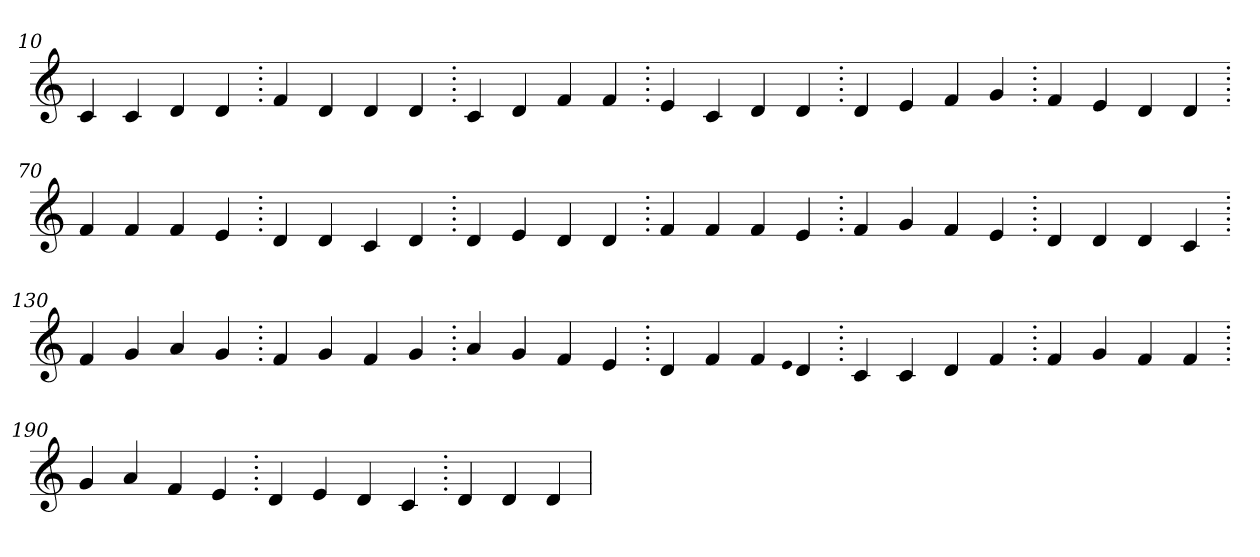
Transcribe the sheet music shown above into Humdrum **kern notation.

**kern
*part1
*staff1
*clefG2
=10.
4c
4c
4d
4d
=20.
4f
4d
4d
4d
=30.
4c
4d
4f
4f
=40.
4e
4c
4d
4d
=50.
4d
4e
4f
4g
=60.
4f
4e
4d
4d
=70.
4f
4f
4f
4e
=80.
4d
4d
4c
4d
=90.
4d
4e
4d
4d
=100.
4f
4f
4f
4e
=110.
4f
4g
4f
4e
=120.
4d
4d
4d
4c
=130.
4f
4g
4a
4g
=140.
4f
4g
4f
4g
=150.
4a
4g
4f
4e
=160.
4d
4f
4f
qqe
4d
=170.
4c
4c
4d
4f
=180.
4f
4g
4f
4f
=190.
4g
4a
4f
4e
=200.
4d
4e
4d
4c
=210.
4d
4d
4d
=
*-
